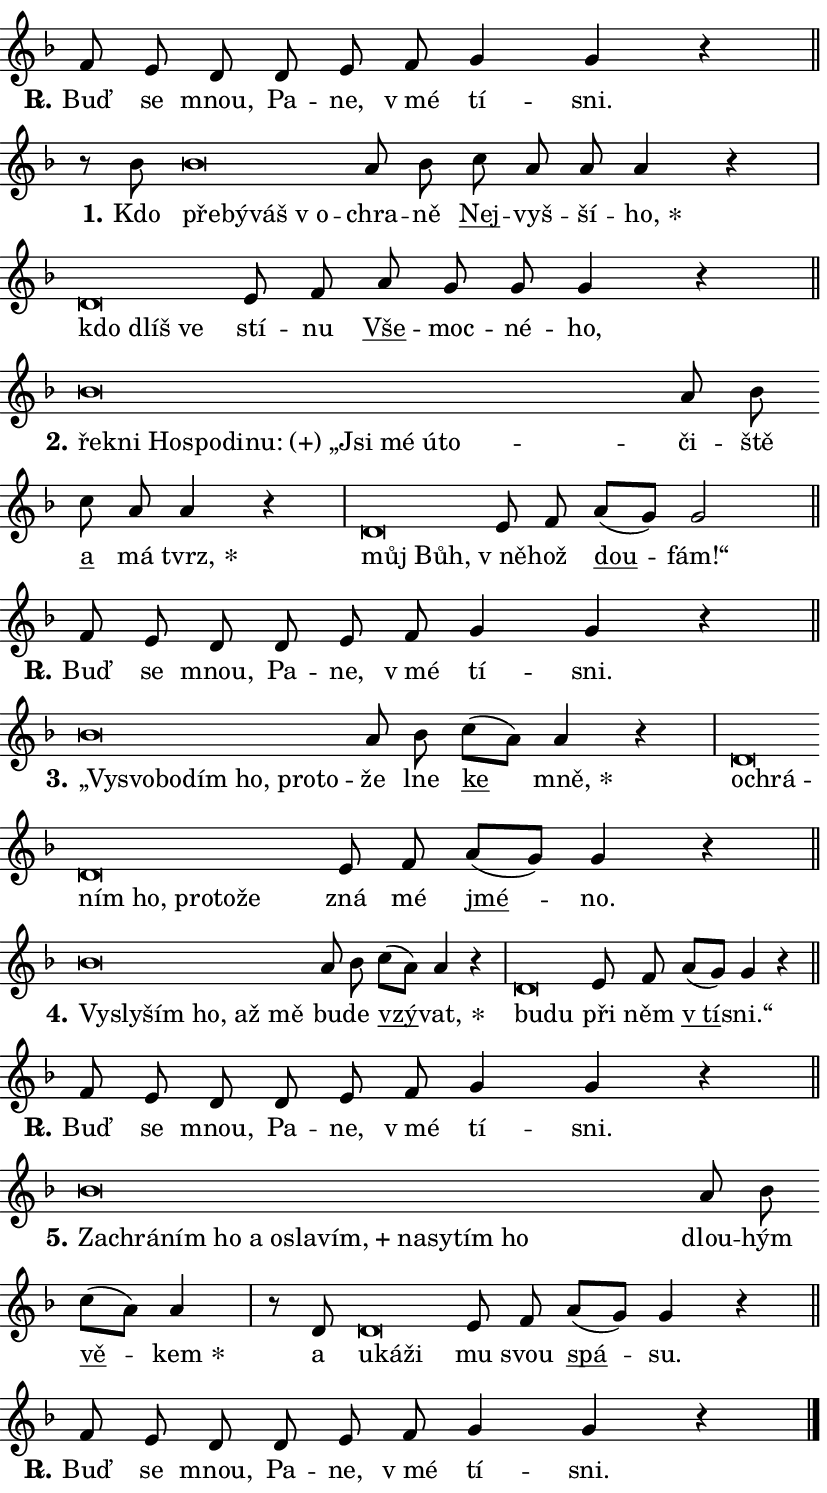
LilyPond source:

\version "2.24.0"
\header { tagline = "" }
\paper {
  indent = 0\cm
  top-margin = 0\cm
  right-margin = 0.13\cm % to fit lyric hyphens
  bottom-margin = 0\cm
  left-margin = 0\cm
  paper-width = 14\cm
  page-breaking = #ly:one-page-breaking
  system-system-spacing.basic-distance = #11
  score-system-spacing.basic-distance = #11
  ragged-last = ##f
}


%% Author: Thomas Morley
%% https://lists.gnu.org/archive/html/lilypond-user/2020-05/msg00002.html
#(define (line-position grob)
"Returns position of @var[grob} in current system:
   @code{'start}, if at first time-step
   @code{'end}, if at last time-step
   @code{'middle} otherwise
"
  (let* ((col (ly:item-get-column grob))
         (ln (ly:grob-object col 'left-neighbor))
         (rn (ly:grob-object col 'right-neighbor))
         (col-to-check-left (if (ly:grob? ln) ln col))
         (col-to-check-right (if (ly:grob? rn) rn col))
         (break-dir-left
           (and
             (ly:grob-property col-to-check-left 'non-musical #f)
             (ly:item-break-dir col-to-check-left)))
         (break-dir-right
           (and
             (ly:grob-property col-to-check-right 'non-musical #f)
             (ly:item-break-dir col-to-check-right))))
        (cond ((eqv? 1 break-dir-left) 'start)
              ((eqv? -1 break-dir-right) 'end)
              (else 'middle))))

#(define (tranparent-at-line-position vctor)
  (lambda (grob)
  "Relying on @code{line-position} select the relevant enry from @var{vctor}.
Used to determine transparency,"
    (case (line-position grob)
      ((end) (not (vector-ref vctor 0)))
      ((middle) (not (vector-ref vctor 1)))
      ((start) (not (vector-ref vctor 2))))))

noteHeadBreakVisibility =
#(define-music-function (break-visibility)(vector?)
"Makes @code{NoteHead}s transparent relying on @var{break-visibility}"
#{
  \override NoteHead.transparent =
    #(tranparent-at-line-position break-visibility)
#})

#(define delete-ledgers-for-transparent-note-heads
  (lambda (grob)
    "Reads whether a @code{NoteHead} is transparent.
If so this @code{NoteHead} is removed from @code{'note-heads} from
@var{grob}, which is supposed to be @code{LedgerLineSpanner}.
As a result ledgers are not printed for this @code{NoteHead}"
    (let* ((nhds-array (ly:grob-object grob 'note-heads))
           (nhds-list
             (if (ly:grob-array? nhds-array)
                 (ly:grob-array->list nhds-array)
                 '()))
           ;; Relies on the transparent-property being done before
           ;; Staff.LedgerLineSpanner.after-line-breaking is executed.
           ;; This is fragile ...
           (to-keep
             (remove
               (lambda (nhd)
                 (ly:grob-property nhd 'transparent #f))
               nhds-list)))
      ;; TODO find a better method to iterate over grob-arrays, similiar
      ;; to filter/remove etc for lists
      ;; For now rebuilt from scratch
      (set! (ly:grob-object grob 'note-heads)  '())
      (for-each
        (lambda (nhd)
          (ly:pointer-group-interface::add-grob grob 'note-heads nhd))
        to-keep))))

squashNotes = {
  \override NoteHead.X-extent = #'(-0.2 . 0.2)
  \override NoteHead.Y-extent = #'(-0.75 . 0)
  \override NoteHead.stencil =
    #(lambda (grob)
       (let ((pos (ly:grob-property grob 'staff-position)))
         (begin
           (if (< pos -7) (display "ERROR: Lower brevis then expected\n") (display ""))
           (if (<= pos -6) ly:text-interface::print ly:note-head::print))))
}
unSquashNotes = {
  \revert NoteHead.X-extent
  \revert NoteHead.Y-extent
  \revert NoteHead.stencil
}

hideNotes = \noteHeadBreakVisibility #begin-of-line-visible
unHideNotes = \noteHeadBreakVisibility #all-visible

% work-around for resetting accidentals
% https://lilypond.org/doc/v2.23/Documentation/notation/displaying-rhythms#unmetered-music
cadenzaMeasure = {
  \cadenzaOff
  \partial 1024 s1024
  \cadenzaOn
}

#(define-markup-command (accent layout props text) (markup?)
  "Underline accented syllable"
  (interpret-markup layout props
    #{\markup \override #'(offset . 4.3) \underline { #text }#}))

responsum = \markup \concat {
  "R" \hspace #-1.05 \path #0.1 #'((moveto 0 0.07) (lineto 0.9 0.8)) \hspace #0.05 "."
}

spaceSize = #0.6828661417322834 % exact space size for TeX Gyre Schola

\layout {
  \context {
    \Staff
    \remove "Time_signature_engraver"
    \override LedgerLineSpanner.after-line-breaking = #delete-ledgers-for-transparent-note-heads
  }
  \context {
    \Lyrics {
      \override LyricSpace.minimum-distance = \spaceSize
      \override LyricText.font-name = #"TeX Gyre Schola"
      \override LyricText.font-size = 1
      \override StanzaNumber.font-name = #"TeX Gyre Schola Bold"
      \override StanzaNumber.font-size = 1
    }
  }
  \context {
    \Score 
    \override NoteHead.text =
      #(lambda (grob) 
        (let ((pos (ly:grob-property grob 'staff-position)))
          #{\markup {
            \combine
              \halign #-0.55 \raise #(if (= pos -6) 0 0.5) \override #'(thickness . 2) \draw-line #'(3.2 . 0)
              \musicglyph "noteheads.sM1"
          }#}))
  }
}

% magnetic-lyrics.ily
%
%   written by
%     Jean Abou Samra <jean@abou-samra.fr>
%     Werner Lemberg <wl@gnu.org>
%
%   adapted by
%     Jiri Hon <jiri.hon@gmail.com>
%
% Version 2022-Apr-15

% https://www.mail-archive.com/lilypond-user@gnu.org/msg149350.html

#(define (Left_hyphen_pointer_engraver context)
   "Collect syllable-hyphen-syllable occurrences in lyrics and store
them in properties.  This engraver only looks to the left.  For
example, if the lyrics input is @code{foo -- bar}, it does the
following.

@itemize @bullet
@item
Set the @code{text} property of the @code{LyricHyphen} grob between
@q{foo} and @q{bar} to @code{foo}.

@item
Set the @code{left-hyphen} property of the @code{LyricText} grob with
text @q{foo} to the @code{LyricHyphen} grob between @q{foo} and
@q{bar}.
@end itemize

Use this auxiliary engraver in combination with the
@code{lyric-@/text::@/apply-@/magnetic-@/offset!} hook."
   (let ((hyphen #f)
         (text #f))
     (make-engraver
      (acknowledgers
       ((lyric-syllable-interface engraver grob source-engraver)
        (set! text grob)))
      (end-acknowledgers
       ((lyric-hyphen-interface engraver grob source-engraver)
        ;(when (not (grob::has-interface grob 'lyric-space-interface))
          (set! hyphen grob)));)
      ((stop-translation-timestep engraver)
       (when (and text hyphen)
         (ly:grob-set-object! text 'left-hyphen hyphen))
       (set! text #f)
       (set! hyphen #f)))))

#(define (lyric-text::apply-magnetic-offset! grob)
   "If the space between two syllables is less than the value in
property @code{LyricText@/.details@/.squash-threshold}, move the right
syllable to the left so that it gets concatenated with the left
syllable.

Use this function as a hook for
@code{LyricText@/.after-@/line-@/breaking} if the
@code{Left_@/hyphen_@/pointer_@/engraver} is active."
   (let ((hyphen (ly:grob-object grob 'left-hyphen #f)))
     (when hyphen
       (let ((left-text (ly:spanner-bound hyphen LEFT)))
         (when (grob::has-interface left-text 'lyric-syllable-interface)
           (let* ((common (ly:grob-common-refpoint grob left-text X))
                  (this-x-ext (ly:grob-extent grob common X))
                  (left-x-ext
                   (begin
                     ;; Trigger magnetism for left-text.
                     (ly:grob-property left-text 'after-line-breaking)
                     (ly:grob-extent left-text common X)))
                  ;; `delta` is the gap width between two syllables.
                  (delta (- (interval-start this-x-ext)
                            (interval-end left-x-ext)))
                  (details (ly:grob-property grob 'details))
                  (threshold (assoc-get 'squash-threshold details 0.2)))
             (when (< delta threshold)
               (let* (;; We have to manipulate the input text so that
                      ;; ligatures crossing syllable boundaries are not
                      ;; disabled.  For languages based on the Latin
                      ;; script this is essentially a beautification.
                      ;; However, for non-Western scripts it can be a
                      ;; necessity.
                      (lt (ly:grob-property left-text 'text))
                      (rt (ly:grob-property grob 'text))
                      (is-space (grob::has-interface hyphen 'lyric-space-interface))
                      (space (if is-space " " ""))
                      (extra-delta (if is-space spaceSize 0))
                      ;; Append new syllable.
                      (ltrt-space (if (and (string? lt) (string? rt))
                                (string-append lt space rt)
                                (make-concat-markup (list lt space rt))))
                      ;; Right-align `ltrt` to the right side.
                      (ltrt-space-markup (grob-interpret-markup
                               grob
                               (make-translate-markup
                                (cons (interval-length this-x-ext) 0)
                                (make-right-align-markup ltrt-space)))))
                 (begin
                   ;; Don't print `left-text`.
                   (ly:grob-set-property! left-text 'stencil #f)
                   ;; Set text and stencil (which holds all collected
                   ;; syllables so far) and shift it to the left.
                   (ly:grob-set-property! grob 'text ltrt-space)
                   (ly:grob-set-property! grob 'stencil ltrt-space-markup)
                   (ly:grob-translate-axis! grob (- (- delta extra-delta)) X))))))))))


#(define (lyric-hyphen::displace-bounds-first grob)
   ;; Make very sure this callback isn't triggered too early.
   (let ((left (ly:spanner-bound grob LEFT))
         (right (ly:spanner-bound grob RIGHT)))
     (ly:grob-property left 'after-line-breaking)
     (ly:grob-property right 'after-line-breaking)
     (ly:lyric-hyphen::print grob)))

squashThreshold = #0.4

\layout {
  \context {
    \Lyrics
    \consists #Left_hyphen_pointer_engraver
    \override LyricText.after-line-breaking =
      #lyric-text::apply-magnetic-offset!
    \override LyricHyphen.stencil = #lyric-hyphen::displace-bounds-first
    \override LyricText.details.squash-threshold = \squashThreshold
    \override LyricHyphen.minimum-distance = 0
    \override LyricHyphen.minimum-length = \squashThreshold
  }
}

squashText = \override LyricText.details.squash-threshold = 9999
unSquashText = \override LyricText.details.squash-threshold = \squashThreshold

leftText = \override LyricText.self-alignment-X = #LEFT
unLeftText = \revert LyricText.self-alignment-X

starOffset = #(lambda (grob) 
                (let ((x_offset (ly:self-alignment-interface::aligned-on-x-parent grob)))
                  (if (= x_offset 0) 0 (+ x_offset 1.2))))

star = #(define-music-function (syllable)(string?)
"Append star separator at the end of a syllable"
#{
  \once \override LyricText.X-offset = #starOffset
  \lyricmode { \markup {
    #syllable
    \override #'((font-name . "TeX Gyre Schola Bold")) \hspace #0.2 \lower #0.65 \larger "*"
  } }
#})

starAccent = #(define-music-function (syllable)(string?)
"Append star separator at the end of a syllable and make accent"
#{
  \once \override LyricText.X-offset = #starOffset
  \lyricmode { \markup {
    \accent #syllable
    \override #'((font-name . "TeX Gyre Schola Bold")) \hspace #0.2 \lower #0.65 \larger "*"
  } }
#})

breath = #(define-music-function (syllable)(string?)
"Append breathing indicator at the end of a syllable"
#{
  \lyricmode { \markup { #syllable "+" } }
#})

optionalBreath = #(define-music-function (syllable)(string?)
"Append optional breathing indicator at the end of a syllable"
#{
  \lyricmode { \markup { #syllable "(+)" } }
#})


\score {
    <<
        \new Voice = "melody" { \cadenzaOn \key f \major \relative { f'8 e d \bar "" d e f \bar "" g4 g r \cadenzaMeasure \bar "||" \break } }
        \new Lyrics \lyricsto "melody" { \lyricmode { \set stanza = \responsum
Buď se mnou, Pa -- ne, "v mé" tí -- sni. } }
    >>
    \layout {}
}

\score {
    <<
        \new Voice = "melody" { \cadenzaOn \key f \major \relative { r8 bes'8 \squashNotes bes\breve*1/16 \hideNotes \breve*1/16 \bar "" \breve*1/16 \breve*1/16 \bar "" \unHideNotes \unSquashNotes a8 bes \bar "" c a a a4 r \cadenzaMeasure \bar "|" \squashNotes d,\breve*1/16 \hideNotes \breve*1/16 \breve*1/16 \bar "" \unHideNotes \unSquashNotes e8 f \bar "" a g g g4 r \cadenzaMeasure \bar "||" \break } }
        \new Lyrics \lyricsto "melody" { \lyricmode { \set stanza = "1."
Kdo \leftText pře -- \squashText bý -- váš "v o" -- \unLeftText \unSquashText chra -- ně \markup \accent Nej -- vyš -- ší -- \star ho, \leftText kdo \squashText dlíš ve \unLeftText \unSquashText stí -- nu \markup \accent Vše -- moc -- né -- ho, } }
    >>
    \layout {}
}

\score {
    <<
        \new Voice = "melody" { \cadenzaOn \key f \major \relative { \squashNotes bes'\breve*1/16 \hideNotes \breve*1/16 \bar "" \breve*1/16 \bar "" \breve*1/16 \bar "" \breve*1/16 \bar "" \breve*1/16 \bar "" \breve*1/16 \bar "" \breve*1/16 \bar "" \breve*1/16 \breve*1/16 \bar "" \unHideNotes \unSquashNotes a8 bes \bar "" c a a4 r \cadenzaMeasure \bar "|" \squashNotes d,\breve*1/16 \hideNotes \breve*1/16 \bar "" \unHideNotes \unSquashNotes e8 f \bar "" a[( g)] g2 \cadenzaMeasure \bar "||" \break } }
        \new Lyrics \lyricsto "melody" { \lyricmode { \set stanza = "2."
\leftText řek -- \squashText ni Ho -- spo -- di -- \optionalBreath nu: „Jsi mé ú -- to -- \unLeftText \unSquashText či -- ště \markup \accent a má \star tvrz, \leftText můj \squashText Bůh, \unLeftText \unSquashText "v ně" -- hož \markup \accent dou -- fám!“ } }
    >>
    \layout {}
}

\score {
    <<
        \new Voice = "melody" { \cadenzaOn \key f \major \relative { f'8 e d \bar "" d e f \bar "" g4 g r \cadenzaMeasure \bar "||" \break } }
        \new Lyrics \lyricsto "melody" { \lyricmode { \set stanza = \responsum
Buď se mnou, Pa -- ne, "v mé" tí -- sni. } }
    >>
    \layout {}
}

\score {
    <<
        \new Voice = "melody" { \cadenzaOn \key f \major \relative { \squashNotes bes'\breve*1/16 \hideNotes \breve*1/16 \bar "" \breve*1/16 \bar "" \breve*1/16 \bar "" \breve*1/16 \bar "" \breve*1/16 \breve*1/16 \bar "" \unHideNotes \unSquashNotes a8 bes \bar "" c[( a)] a4 r \cadenzaMeasure \bar "|" \squashNotes d,\breve*1/16 \hideNotes \breve*1/16 \bar "" \breve*1/16 \bar "" \breve*1/16 \bar "" \breve*1/16 \bar "" \breve*1/16 \breve*1/16 \bar "" \unHideNotes \unSquashNotes e8 f \bar "" a[( g)] g4 r \cadenzaMeasure \bar "||" \break } }
        \new Lyrics \lyricsto "melody" { \lyricmode { \set stanza = "3."
\leftText „Vy -- \squashText svo -- bo -- dím ho, pro -- to -- \unLeftText \unSquashText že lne \markup \accent ke \star mně, \leftText o -- \squashText chrá -- ním ho, pro -- to -- že \unLeftText \unSquashText zná mé \markup \accent jmé -- no. } }
    >>
    \layout {}
}

\score {
    <<
        \new Voice = "melody" { \cadenzaOn \key f \major \relative { \squashNotes bes'\breve*1/16 \hideNotes \breve*1/16 \bar "" \breve*1/16 \bar "" \breve*1/16 \bar "" \breve*1/16 \breve*1/16 \bar "" \unHideNotes \unSquashNotes a8 bes \bar "" c[( a)] a4 r \cadenzaMeasure \bar "|" \squashNotes d,\breve*1/16 \hideNotes \breve*1/16 \bar "" \unHideNotes \unSquashNotes e8 f \bar "" a[( g)] g4 r \cadenzaMeasure \bar "||" \break } }
        \new Lyrics \lyricsto "melody" { \lyricmode { \set stanza = "4."
\leftText Vy -- \squashText sly -- ším ho, až mě \unLeftText \unSquashText bu -- de \markup \accent vzý -- \star vat, \leftText bu -- \squashText du \unLeftText \unSquashText při něm \markup \accent "v tí" -- sni.“ } }
    >>
    \layout {}
}

\score {
    <<
        \new Voice = "melody" { \cadenzaOn \key f \major \relative { f'8 e d \bar "" d e f \bar "" g4 g r \cadenzaMeasure \bar "||" \break } }
        \new Lyrics \lyricsto "melody" { \lyricmode { \set stanza = \responsum
Buď se mnou, Pa -- ne, "v mé" tí -- sni. } }
    >>
    \layout {}
}

\score {
    <<
        \new Voice = "melody" { \cadenzaOn \key f \major \relative { \squashNotes bes'\breve*1/16 \hideNotes \breve*1/16 \bar "" \breve*1/16 \bar "" \breve*1/16 \bar "" \breve*1/16 \bar "" \breve*1/16 \bar "" \breve*1/16 \bar "" \breve*1/16 \bar "" \breve*1/16 \bar "" \breve*1/16 \bar "" \breve*1/16 \breve*1/16 \bar "" \unHideNotes \unSquashNotes a8 bes \bar "" c[( a)] a4 \cadenzaMeasure \bar "|" r8 d,8 \squashNotes d\breve*1/16 \hideNotes \breve*1/16 \breve*1/16 \bar "" \unHideNotes \unSquashNotes e8 f \bar "" a[( g)] g4 r \cadenzaMeasure \bar "||" \break } }
        \new Lyrics \lyricsto "melody" { \lyricmode { \set stanza = "5."
\leftText Za -- \squashText chrá -- ním ho a o -- sla -- \breath "vím," na -- sy -- tím ho \unLeftText \unSquashText dlou -- hým \markup \accent vě -- \star kem a \leftText u -- \squashText ká -- ži \unLeftText \unSquashText mu svou \markup \accent spá -- su. } }
    >>
    \layout {}
}

\score {
    <<
        \new Voice = "melody" { \cadenzaOn \key f \major \relative { f'8 e d \bar "" d e f \bar "" g4 g r \cadenzaMeasure \bar "||" \break } \bar "|." }
        \new Lyrics \lyricsto "melody" { \lyricmode { \set stanza = \responsum
Buď se mnou, Pa -- ne, "v mé" tí -- sni. } }
    >>
    \layout {}
}
